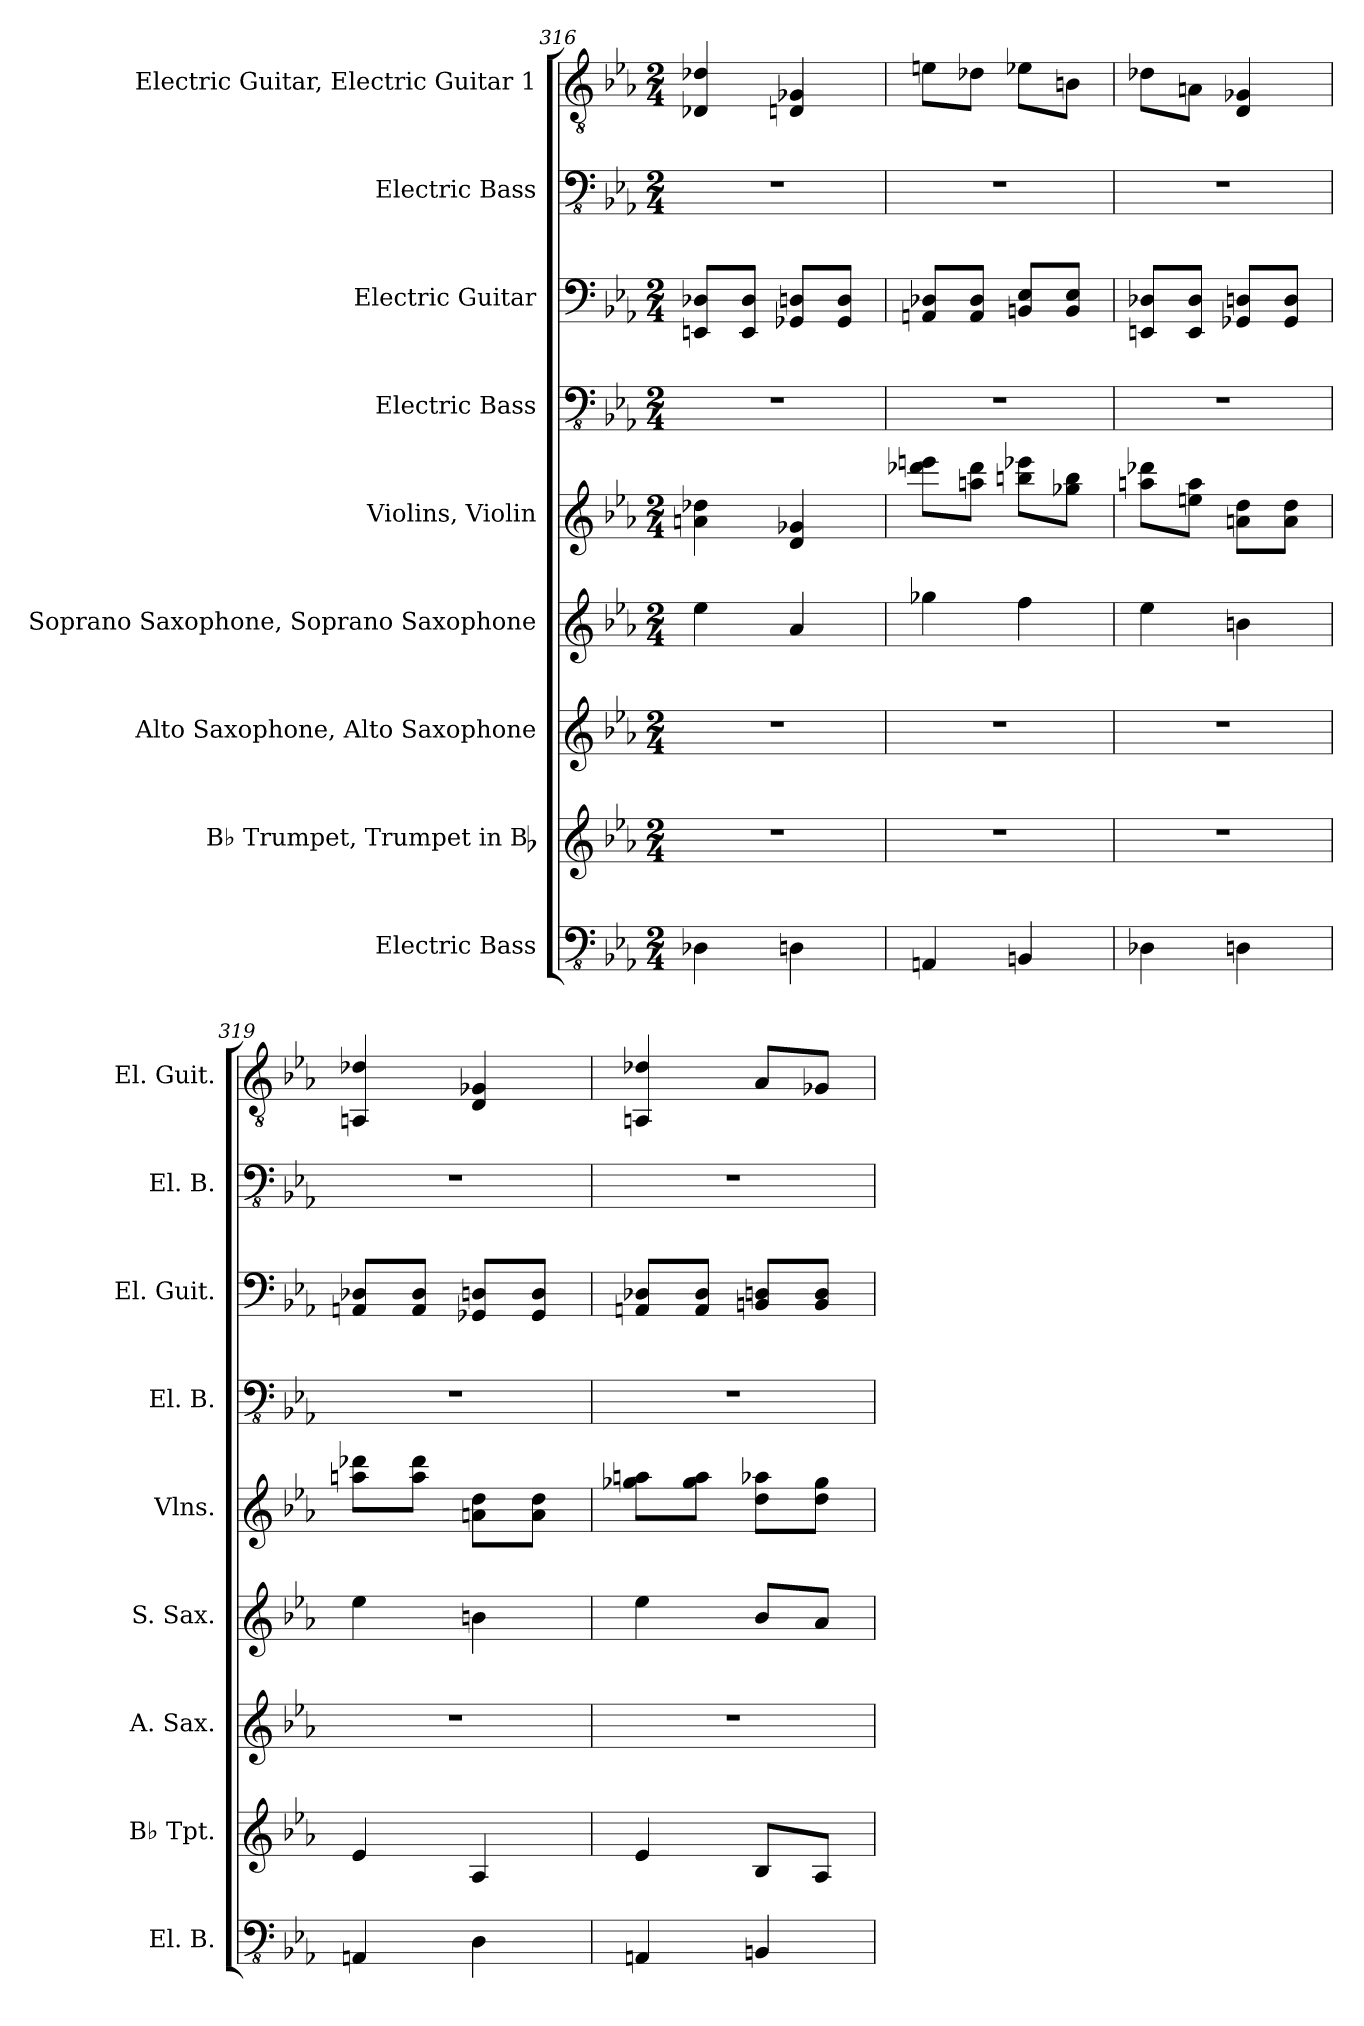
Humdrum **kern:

**kern	**kern	**kern	**kern	**kern	**kern	**kern	**kern	**kern
*part9	*part8	*part7	*part6	*part5	*part4	*part3	*part2	*part1
*staff9	*staff8	*staff7	*staff6	*staff5	*staff4	*staff3	*staff2	*staff1
*I"Electric Bass	*I"B♭ Trumpet, Trumpet in Bb	*I"Alto Saxophone, Alto Saxophone	*I"Soprano Saxophone, Soprano Saxophone	*I"Violins, Violin	*I"Electric Bass	*I"Electric Guitar	*I"Electric Bass	*I"Electric Guitar, Electric Guitar 1
*I'El. B.	*I'B♭ Tpt.	*I'A. Sax.	*I'S. Sax.	*I'Vlns.	*I'El. B.	*I'El. Guit.	*I'El. B.	*I'El. Guit.
*clefFv4	*clefG2	*clefG2	*clefG2	*clefG2	*clefFv4	*clefF4	*clefFv4	*clefGv2
*	*ITrd1c2	*ITrd5c9	*ITrd1c2	*	*	*	*	*
*k[b-e-a-]	*k[b-e-a-d-g-]	*k[b-e-a-d-g-c-]	*k[b-e-a-d-g-]	*k[b-e-a-]	*k[b-e-a-]	*k[b-e-a-]	*k[b-e-a-]	*k[b-e-a-]
*M2/4	*M2/4	*M2/4	*M2/4	*M2/4	*M2/4	*M2/4	*M2/4	*M2/4
=316	=316	=316	=316	=316	=316	=316	=316	=316
4DD-X\	2r	2r	4dd-\	4an\ 4dd-X\	2r	8EEn/ 8D-X/L	2r	4D-X/ 4d-X/
.	.	.	.	.	.	8EE/ 8D-/J	.	.
4DDn\	.	.	4g-/	4d/ 4g-X/	.	8GG-X/ 8Dn/L	.	4Dn/ 4G-X/
.	.	.	.	.	.	8GG-/ 8D/J	.	.
=317	=317	=317	=317	=317	=317	=317	=317	=317
4AAAn/	2r	2r	4ff-X\	8ddd-X\ 8eeen\L	2r	8AAn/ 8D-X/L	2r	8en\L
.	.	.	.	8aan\ 8ddd-\J	.	8AA/ 8D-/J	.	8d-X\J
4BBBn/	.	.	4ee-\	8bbn\ 8eee-X\L	.	8BBn/ 8E-/L	.	8e-X\L
.	.	.	.	8gg-X\ 8bb\J	.	8BB/ 8E-/J	.	8Bn\J
=318	=318	=318	=318	=318	=318	=318	=318	=318
4DD-X\	2r	2r	4dd-\	8aan\ 8ddd-X\L	2r	8EEn/ 8D-X/L	2r	8d-X\L
.	.	.	.	8een\ 8aa\J	.	8EE/ 8D-/J	.	8An\J
4DDn\	.	.	4an\	8an\ 8dd\L	.	8GG-X/ 8Dn/L	.	4D/ 4G-X/
.	.	.	.	8a\ 8dd\J	.	8GG-/ 8D/J	.	.
!!LO:PB:g=z
=319	=319	=319	=319	=319	=319	=319	=319	=319
4AAAn/	4d-/	2r	4dd-\	8aan\ 8ddd-X\L	2r	8AAn/ 8D-X/L	2r	4AAn/ 4d-X/
.	.	.	.	8aa\ 8ddd-\J	.	8AA/ 8D-/J	.	.
4DD\	4G-/	.	4an\	8an\ 8dd\L	.	8GG-X/ 8Dn/L	.	4D/ 4G-X/
.	.	.	.	8a\ 8dd\J	.	8GG-/ 8D/J	.	.
=320	=320	=320	=320	=320	=320	=320	=320	=320
4AAAn/	4d-/	2r	4dd-\	8gg-X\ 8aan\L	2r	8AAn/ 8D-X/L	2r	4AAn/ 4d-X/
.	.	.	.	8gg-\ 8aa\J	.	8AA/ 8D-/J	.	.
4BBBn/	8A-/L	.	8a-/L	8dd\ 8aa-X\L	.	8BBn/ 8Dn/L	.	8A-/L
.	8G-/J	.	8g-/J	8dd\ 8gg-\J	.	8BB/ 8D/J	.	8G-X/J
=	=	=	=	=	=	=	=	=
*-	*-	*-	*-	*-	*-	*-	*-	*-
